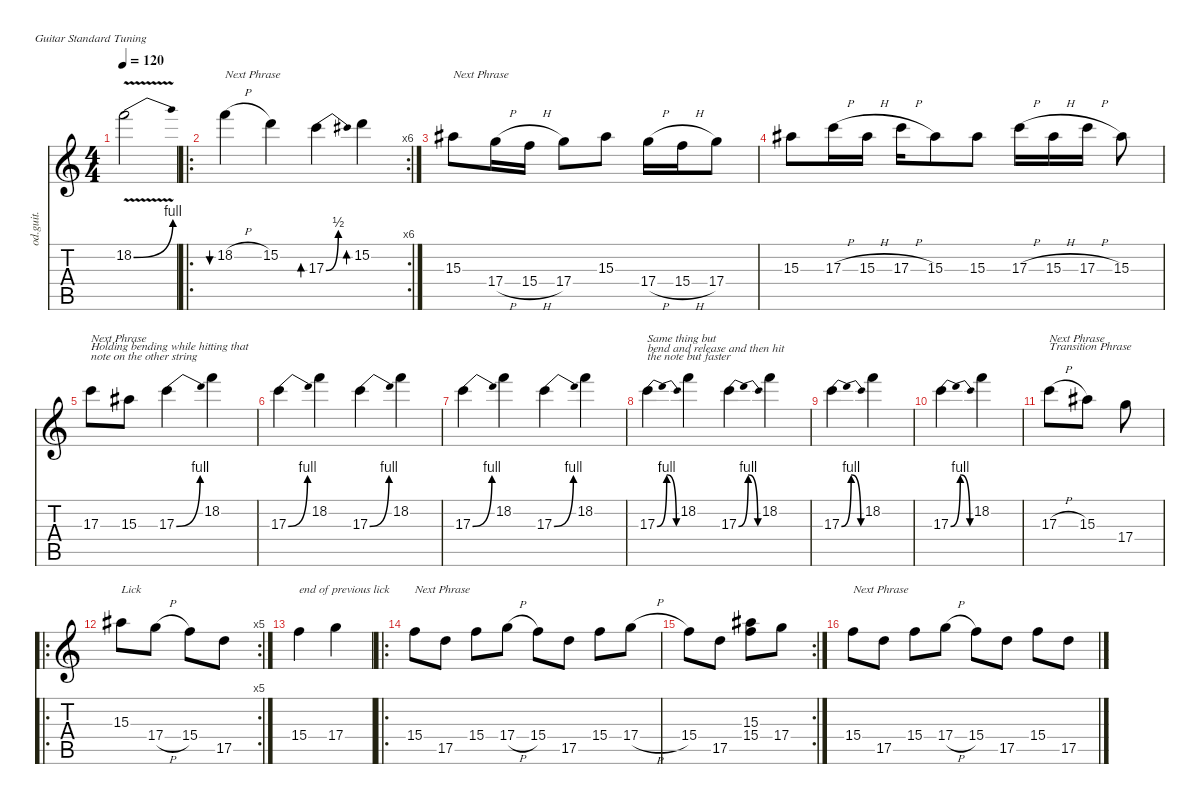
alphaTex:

\defaultSystemsLayout 4
\hideDynamics
\bracketExtendMode nobrackets
\otherSystemsTrackNameOrientation horizontal
\track ("Overdriven Guitar" "od.guit.") {instrument overdrivenguitar}
\staff {score tabs}
\tuning (E4 B3 G3 D3 A2 E2)
\ts (4 4)
\tempo 120
\clef g2
\ks c
18.2{be (bend 0 0 15 4) v}.2{dy mf beam Down} |
\ro
\rc 6
18.2{h}.4{bu 30 txt "Next Phrase" beam Down} 15.2.4{beam Down} 17.3{be (bend 0 0 15 2)}.4{bd 30 beam Down} 15.2.4{bd 30 beam Down} |
15.3{acc #}.8{txt "Next Phrase" beam Down} 17.4{h}.16{beam Down} 15.4{h}.16{beam Down} 17.4.8{beam Down} 15.3{acc #}.8{beam Down} 17.4{h}.16{beam Down} 15.4{h}.16{beam Down} 17.4.8{beam Down} |
15.3{acc #}.8{beam Down} 17.3{h}.16{beam Down} 15.3{h acc #}.16{beam Down} 17.3{h}.16{beam Down} 15.3{acc #}.8{beam Down} 15.3{acc #}.8{beam Down} 17.3{h}.16{beam Down} 15.3{h acc #}.16{beam Down} 17.3{h}.16{beam Down} 15.3{acc #}.8{beam Down} |
17.3.8{txt "Next Phrase\nHolding bending while hitting that\nnote on the other string" beam Down} 15.3{acc #}.8{beam Down} 17.3{be (bend 0 0 15 4)}.4{beam Down} 18.2.4{beam Down} |
17.3{be (bend 0 0 15 4)}.4{beam Down} 18.2.4{beam Down} 17.3{be (bend 0 0 15 4)}.4{beam Down} 18.2.4{beam Down} |
17.3{be (bend 0 0 15 4)}.4{beam Down} 18.2.4{beam Down} 17.3{be (bend 0 0 15 4)}.4{beam Down} 18.2.4{beam Down} |
17.3{be (bendrelease 0 0 10.2 4 20.4 4 30 0)}.4{txt "Same thing but\nbend and release and then hit \nthe note but faster" beam Down} 18.2.4{beam Down} 17.3{be (bendrelease 0 0 10.2 4 20.4 4 30 0)}.4{beam Down} 18.2.4{beam Down} |
17.3{be (bendrelease 0 0 10.2 4 20.4 4 30 0)}.4{beam Down} 18.2.4{beam Down} |
17.3{be (bendrelease 0 0 10.2 4 20.4 4 30 0)}.4{beam Down} 18.2.4{beam Down} |
17.3{h}.8{txt "Next Phrase\nTransition Phrase" beam Down} 15.3{acc #}.8{beam Down} 17.4.8{beam Down} |
\ro
\rc 5
15.3{acc #}.8{txt "Lick" beam Down} 17.4{h}.8{beam Down} 15.4.8{beam Down} 17.5.8{beam Down} |
15.4.4{txt "end of previous lick" beam Down} 17.4.4{beam Down} |
\ro
15.4.8{txt "Next Phrase" beam Down} 17.5.8{beam Down} 15.4.8{beam Down} 17.4{h}.8{beam Down} 15.4.8{beam Down} 17.5.8{beam Down} 15.4.8{beam Down} 17.4{h}.8{beam Down} |
\rc 2
15.4.8{beam Down} 17.5.8{beam Down} (15.3{acc #} 15.4).8{beam Down} 17.4.8{beam Down} |
15.4.8{txt "Next Phrase" beam Down} 17.5.8{beam Down} 15.4.8{beam Down} 17.4{h}.8{beam Down} 15.4.8{beam Down} 17.5.8{beam Down} 15.4.8{beam Down} 17.5.8{beam Down}
